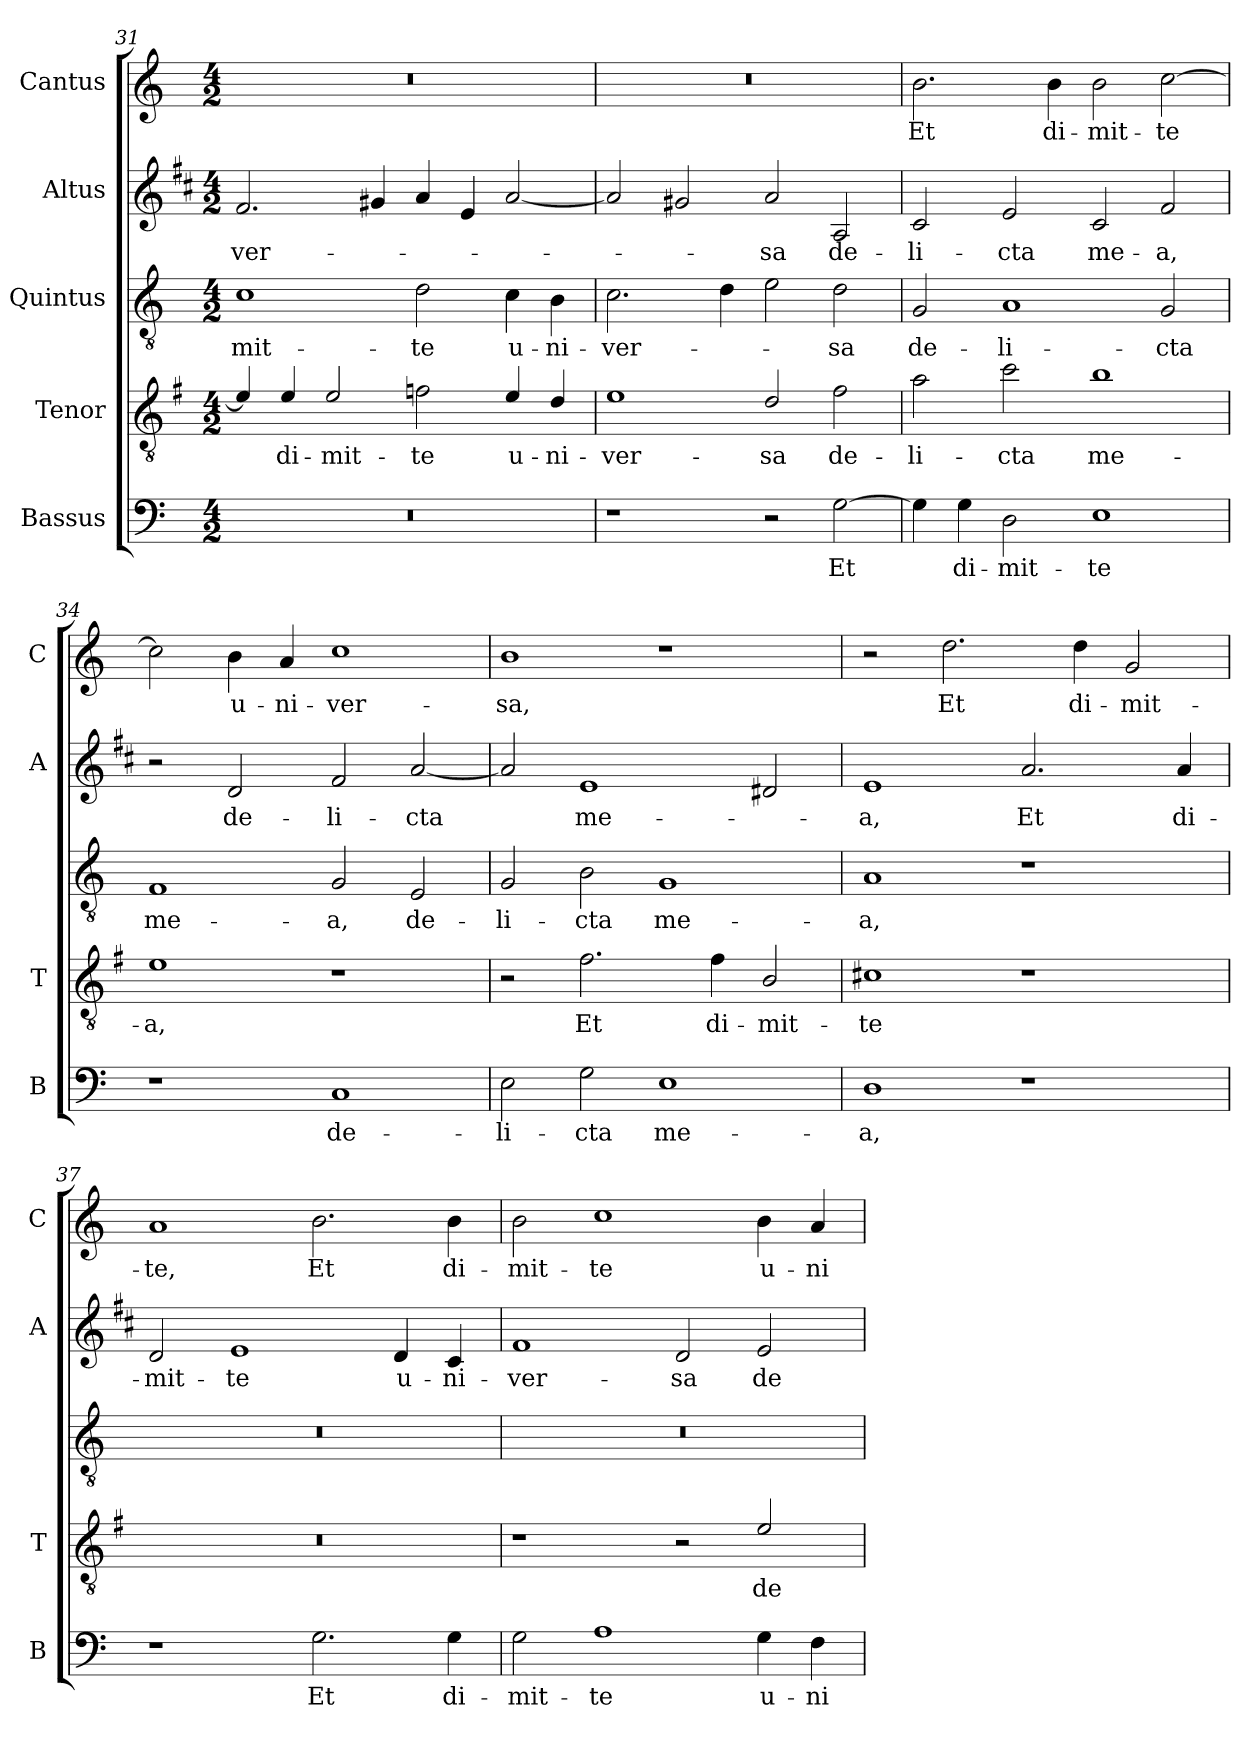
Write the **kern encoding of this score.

**kern	**text	**kern	**text	**kern	**text	**kern	**text	**kern	**text
*part5	*part5	*part4	*part4	*part3	*part3	*part2	*part2	*part1	*part1
*staff5	*staff5	*staff4	*staff4	*staff3	*staff3	*staff2	*staff2	*staff1	*staff1
*I"Bassus	*	*I"Tenor	*	*I"Quintus	*	*I"Altus	*	*I"Cantus	*
*I'B	*	*I'T	*	*	*	*I'A	*	*I'C	*
!!LO:LB:g=z
*clefF4	*	*clefGv2	*	*clefGv2	*	*clefG2	*	*clefG2	*
*	*	*ITrd4c7	*	*	*	*ITrd1c2	*	*	*
*k[]	*	*k[]	*	*k[]	*	*k[]	*	*k[]	*
*C:	*	*C:	*	*C:	*	*C:	*	*C:	*
*M4/2	*	*M4/2	*	*M4/2	*	*M4/2	*	*M4/2	*
=31	=31	=31	=31	=31	=31	=31	=31	=31	=31
!	!	!	!	!	!LO:LY:b	!	!LO:LY:b	!	!
0r	.	4A/]	.	1c	-mit-	2.e/	-ver-	0r	.
!	!	!	!LO:LY:b	!	!	!	!	!	!
.	.	4A/	di-	.	.	.	.	.	.
!	!	!	!LO:LY:b	!	!	!	!	!	!
.	.	2A/	-mit-	.	.	.	.	.	.
.	.	.	.	.	.	4f#X/	.	.	.
!	!	!	!LO:LY:b	!	!LO:LY:b	!	!	!	!
.	.	2B-X\	-te	2d\	-te	4g/	.	.	.
.	.	.	.	.	.	4d/	.	.	.
!	!	!	!LO:LY:b	!	!LO:LY:b	!	!	!	!
.	.	4A/	u-	4c\	u-	[2g/	.	.	.
!	!	!	!LO:LY:b	!	!LO:LY:b	!	!	!	!
.	.	4G/	-ni-	4B\	-ni-	.	.	.	.
=32	=32	=32	=32	=32	=32	=32	=32	=32	=32
!	!	!	!LO:LY:b	!	!LO:LY:b	!	!	!	!
1r	.	1A	-ver-	2.c\	-ver-	2g/]	.	0r	.
.	.	.	.	.	.	2f#X/	.	.	.
.	.	.	.	4d\	.	.	.	.	.
!	!	!	!LO:LY:b	!	!	!	!LO:LY:b	!	!
2r	.	2G/	-sa	2e\	.	2g/	-sa	.	.
!	!LO:LY:b	!	!LO:LY:b	!	!LO:LY:b	!	!LO:LY:b	!	!
[2G\	Et	2B\	de-	2d\	-sa	2G/	de-	.	.
=33	=33	=33	=33	=33	=33	=33	=33	=33	=33
!	!	!	!LO:LY:b	!	!LO:LY:b	!	!LO:LY:b	!	!LO:LY:b
4G\]	.	2d\	-li-	2G/	de-	2B/	-li-	2.b\	Et
!	!LO:LY:b	!	!	!	!	!	!	!	!
4G\	di-	.	.	.	.	.	.	.	.
!	!LO:LY:b	!	!LO:LY:b	!	!LO:LY:b	!	!LO:LY:b	!	!
2D\	-mit-	2f\	-cta	1A	-li-	2d/	-cta	.	.
!	!	!	!	!	!	!	!	!	!LO:LY:b
.	.	.	.	.	.	.	.	4b\	di-
!	!LO:LY:b	!	!LO:LY:b	!	!	!	!LO:LY:b	!	!LO:LY:b
1E	-te	1e	me-	.	.	2B/	me-	2b\	-mit-
!	!	!	!	!	!LO:LY:b	!	!LO:LY:b	!	!LO:LY:b
.	.	.	.	2G/	-cta	2e/	-a,	[2cc\	-te
=34	=34	=34	=34	=34	=34	=34	=34	=34	=34
!	!	!	!LO:LY:b	!	!LO:LY:b	!	!	!	!
1r	.	1A	-a,	1F	me-	2r	.	2cc\]	.
!	!	!	!	!	!	!	!LO:LY:b	!	!LO:LY:b
.	.	.	.	.	.	2c/	de-	4b\	u-
!	!	!	!	!	!	!	!	!	!LO:LY:b
.	.	.	.	.	.	.	.	4a/	-ni-
!	!LO:LY:b	!	!	!	!LO:LY:b	!	!LO:LY:b	!	!LO:LY:b
1C	de-	1r	.	2G/	-a,	2e/	-li-	1cc	-ver-
!	!	!	!	!	!LO:LY:b	!	!LO:LY:b	!	!
.	.	.	.	2E/	de-	[2g/	-cta	.	.
!!LO:PB:g=z
=35	=35	=35	=35	=35	=35	=35	=35	=35	=35
!	!LO:LY:b	!	!	!	!LO:LY:b	!	!	!	!LO:LY:b
2E\	-li-	2r	.	2G/	-li-	2g/]	.	1b	-sa,
!	!LO:LY:b	!	!LO:LY:b	!	!LO:LY:b	!	!LO:LY:b	!	!
2G\	-cta	2.B\	Et	2B\	-cta	1d	me-	.	.
!	!LO:LY:b	!	!	!	!LO:LY:b	!	!	!	!
1E	me-	.	.	1G	me-	.	.	1r	.
!	!	!	!LO:LY:b	!	!	!	!	!	!
.	.	4B\	di-	.	.	.	.	.	.
!	!	!	!LO:LY:b	!	!	!	!	!	!
.	.	2E/	-mit-	.	.	2c#X/	.	.	.
=36	=36	=36	=36	=36	=36	=36	=36	=36	=36
!	!LO:LY:b	!	!LO:LY:b	!	!LO:LY:b	!	!LO:LY:b	!	!
1D	-a,	1F#X	-te	1A	-a,	1d	-a,	2r	.
!	!	!	!	!	!	!	!	!	!LO:LY:b
.	.	.	.	.	.	.	.	2.dd\	Et
!	!	!	!	!	!	!	!LO:LY:b	!	!
1r	.	1r	.	1r	.	2.g/	Et	.	.
!	!	!	!	!	!	!	!	!	!LO:LY:b
.	.	.	.	.	.	.	.	4dd\	di-
!	!	!	!	!	!	!	!	!	!LO:LY:b
.	.	.	.	.	.	.	.	2g/	-mit-
!	!	!	!	!	!	!	!LO:LY:b	!	!
.	.	.	.	.	.	4g/	di-	.	.
=37	=37	=37	=37	=37	=37	=37	=37	=37	=37
!	!	!	!	!	!	!	!LO:LY:b	!	!LO:LY:b
1r	.	0r	.	0r	.	2c/	-mit-	1a	-te,
!	!	!	!	!	!	!	!LO:LY:b	!	!
.	.	.	.	.	.	1d	-te	.	.
!	!LO:LY:b	!	!	!	!	!	!	!	!LO:LY:b
2.G\	Et	.	.	.	.	.	.	2.b\	Et
!	!	!	!	!	!	!	!LO:LY:b	!	!
.	.	.	.	.	.	4c/	u-	.	.
!	!LO:LY:b	!	!	!	!	!	!LO:LY:b	!	!LO:LY:b
4G\	di-	.	.	.	.	4B/	-ni-	4b\	di-
=38	=38	=38	=38	=38	=38	=38	=38	=38	=38
!	!LO:LY:b	!	!	!	!	!	!LO:LY:b	!	!LO:LY:b
2G\	-mit-	1r	.	0r	.	1e	-ver-	2b\	-mit-
!	!LO:LY:b	!	!	!	!	!	!	!	!LO:LY:b
1A	-te	.	.	.	.	.	.	1cc	-te
!	!	!	!	!	!	!	!LO:LY:b	!	!
.	.	2r	.	.	.	2c/	-sa	.	.
!	!LO:LY:b	!	!LO:LY:b	!	!	!	!LO:LY:b	!	!LO:LY:b
4G\	u-	2A/	de-	.	.	2d/	de-	4b\	u-
!	!LO:LY:b	!	!	!	!	!	!	!	!LO:LY:b
4F\	-ni-	.	.	.	.	.	.	4a/	-ni-
=	=	=	=	=	=	=	=	=	=
*-	*-	*-	*-	*-	*-	*-	*-	*-	*-
